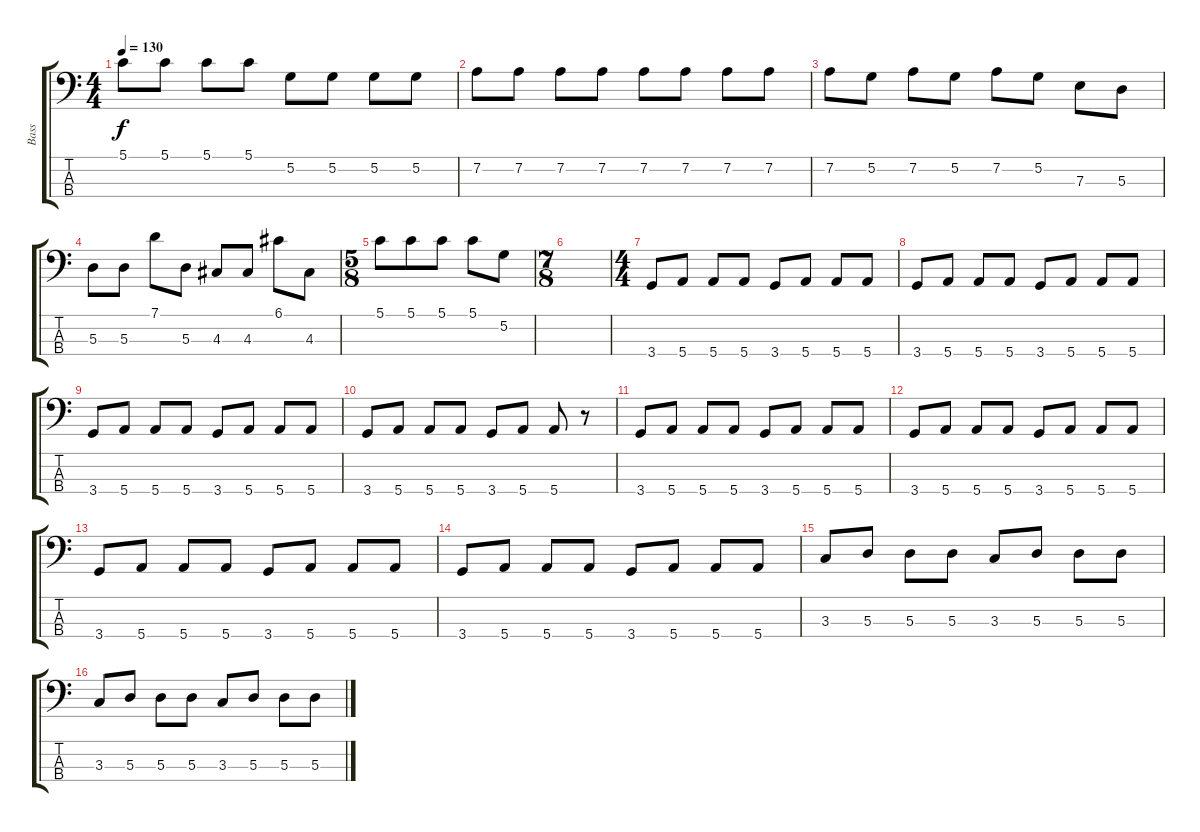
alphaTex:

\track ("Bass" "Bass") {instrument electricbasspick}
\staff {score tabs}
\tuning (G2 D2 A1 E1) {hide}
\ts (4 4)
\tempo 130
\clef f4
\ks c
5.1.8{dy f} 5.1.8 5.1.8 5.1.8 5.2.8 5.2.8 5.2.8 5.2.8 |
7.2.8 7.2.8 7.2.8 7.2.8 7.2.8 7.2.8 7.2.8 7.2.8 |
7.2.8 5.2.8 7.2.8 5.2.8 7.2.8 5.2.8 7.3.8 5.3.8 |
5.3.8 5.3.8 7.1.8 5.3.8 4.3.8 4.3.8 6.1.8 4.3.8 |
\ts (5 8)
5.1.8 5.1.8 5.1.8 5.1.8 5.2.8 |
\ts (7 8)
|
\ts (4 4)
3.4.8 5.4.8 5.4.8 5.4.8 3.4.8 5.4.8 5.4.8 5.4.8 |
3.4.8 5.4.8 5.4.8 5.4.8 3.4.8 5.4.8 5.4.8 5.4.8 |
3.4.8 5.4.8 5.4.8 5.4.8 3.4.8 5.4.8 5.4.8 5.4.8 |
3.4.8 5.4.8 5.4.8 5.4.8 3.4.8 5.4.8 5.4.8 r.8 |
3.4.8 5.4.8 5.4.8 5.4.8 3.4.8 5.4.8 5.4.8 5.4.8 |
3.4.8 5.4.8 5.4.8 5.4.8 3.4.8 5.4.8 5.4.8 5.4.8 |
3.4.8 5.4.8 5.4.8 5.4.8 3.4.8 5.4.8 5.4.8 5.4.8 |
3.4.8 5.4.8 5.4.8 5.4.8 3.4.8 5.4.8 5.4.8 5.4.8 |
3.3.8 5.3.8 5.3.8 5.3.8 3.3.8 5.3.8 5.3.8 5.3.8 |
3.3.8 5.3.8 5.3.8 5.3.8 3.3.8 5.3.8 5.3.8 5.3.8
